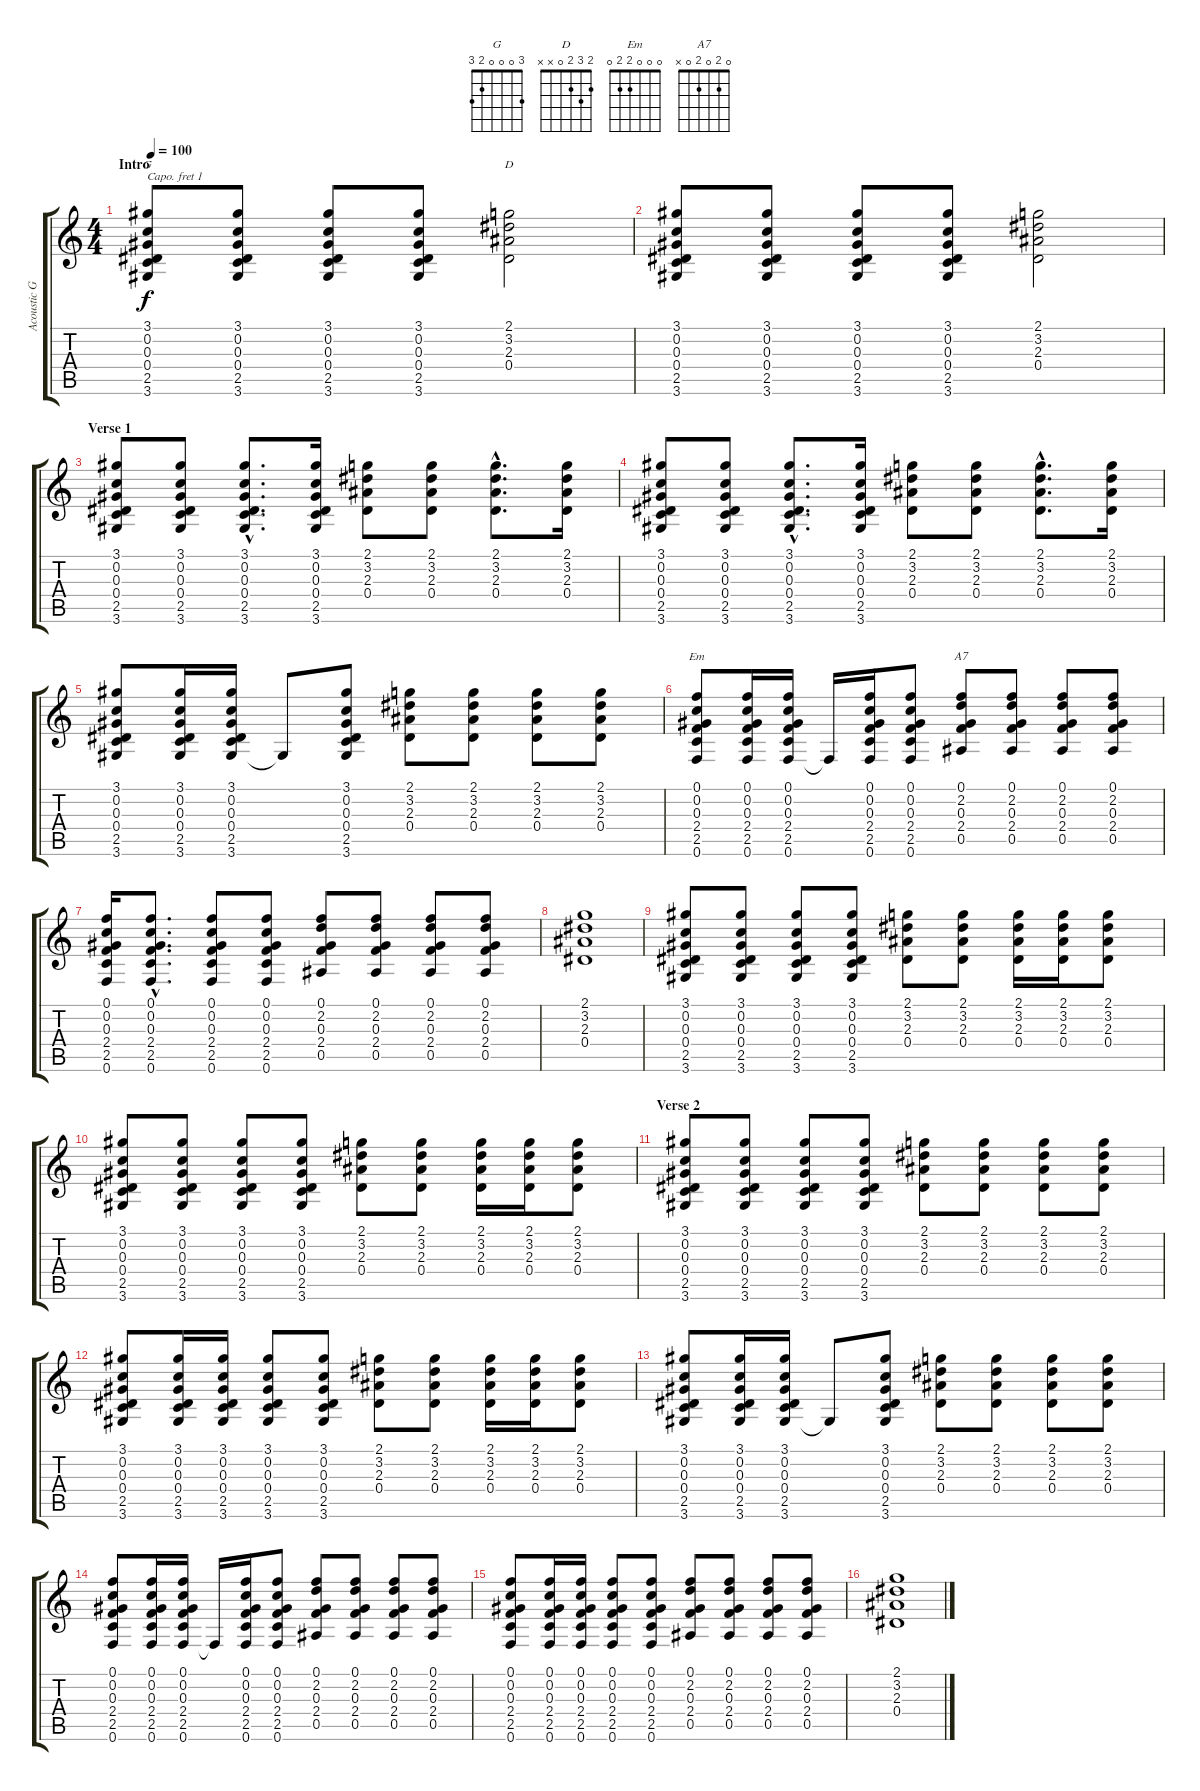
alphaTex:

\track ("Acoustic Guitar (capo 1)" "Acoustic G") {instrument acousticguitarsteel}
\staff {score tabs}
\capo 1
\tuning (E4 B3 G3 D3 A2 E2) {hide}
\chord ("G" 3 0 0 0 2 3)
\chord ("D" 2 3 2 0 x x)
\chord ("Em" 0 0 0 2 2 0)
\chord ("A7" 0 2 0 2 0 x)
\ts (4 4)
\section ("" "Intro")
\tempo 100
\clef g2
\ks c
(3.1 0.2 0.3 0.4 2.5 3.6).8{ch "G" dy f instrument acousticguitarsteel} (3.1 0.2 0.3 0.4 2.5 3.6).8 (3.1 0.2 0.3 0.4 2.5 3.6).8 (3.1 0.2 0.3 0.4 2.5 3.6).8 (2.1 3.2 2.3 0.4).2{ch "D"} |
(3.1 0.2 0.3 0.4 2.5 3.6).8 (3.1 0.2 0.3 0.4 2.5 3.6).8 (3.1 0.2 0.3 0.4 2.5 3.6).8 (3.1 0.2 0.3 0.4 2.5 3.6).8 (2.1 3.2 2.3 0.4).2 |
\section ("" "Verse 1")
(3.1 0.2 0.3 0.4 2.5 3.6).8 (3.1 0.2 0.3 0.4 2.5 3.6).8 (3.1{hac} 0.2{hac} 0.3{hac} 0.4{hac} 2.5{hac} 3.6{hac}).8{d} (3.1 0.2 0.3 0.4 2.5 3.6).16 (2.1 3.2 2.3 0.4).8 (2.1 3.2 2.3 0.4).8 (2.1{hac} 3.2{hac} 2.3{hac} 0.4{hac}).8{d} (2.1 3.2 2.3 0.4).16 |
(3.1 0.2 0.3 0.4 2.5 3.6).8 (3.1 0.2 0.3 0.4 2.5 3.6).8 (3.1{hac} 0.2{hac} 0.3{hac} 0.4{hac} 2.5{hac} 3.6{hac}).8{d} (3.1 0.2 0.3 0.4 2.5 3.6).16 (2.1 3.2 2.3 0.4).8 (2.1 3.2 2.3 0.4).8 (2.1{hac} 3.2{hac} 2.3{hac} 0.4{hac}).8{d} (2.1 3.2 2.3 0.4).16 |
(3.1 0.2 0.3 0.4 2.5 3.6).8 (3.1 0.2 0.3 0.4 2.5 3.6).16 (3.1 0.2 0.3 0.4 2.5 3.6).16 3.6{t}.8 (3.1 0.2 0.3 0.4 2.5 3.6).8 (2.1 3.2 2.3 0.4).8 (2.1 3.2 2.3 0.4).8 (2.1 3.2 2.3 0.4).8 (2.1 3.2 2.3 0.4).8 |
(0.1 0.2 0.3 2.4 2.5 0.6).8{ch "Em"} (0.1 0.2 0.3 2.4 2.5 0.6).16 (0.1 0.2 0.3 2.4 2.5 0.6).16 0.6{t}.16 (0.1 0.2 0.3 2.4 2.5 0.6).16 (0.1 0.2 0.3 2.4 2.5 0.6).8 (0.1 2.2 0.3 2.4 0.5).8{ch "A7"} (0.1 2.2 0.3 2.4 0.5).8 (0.1 2.2 0.3 2.4 0.5).8 (0.1 2.2 0.3 2.4 0.5).8 |
(0.1 0.2 0.3 2.4 2.5 0.6).16 (0.1{hac} 0.2{hac} 0.3{hac} 2.4{hac} 2.5{hac} 0.6{hac}).8{d} (0.1 0.2 0.3 2.4 2.5 0.6).8 (0.1 0.2 0.3 2.4 2.5 0.6).8 (0.1 2.2 0.3 2.4 0.5).8 (0.1 2.2 0.3 2.4 0.5).8 (0.1 2.2 0.3 2.4 0.5).8 (0.1 2.2 0.3 2.4 0.5).8 |
(2.1 3.2 2.3 0.4).1 |
(3.1 0.2 0.3 0.4 2.5 3.6).8 (3.1 0.2 0.3 0.4 2.5 3.6).8 (3.1 0.2 0.3 0.4 2.5 3.6).8 (3.1 0.2 0.3 0.4 2.5 3.6).8 (2.1 3.2 2.3 0.4).8 (2.1 3.2 2.3 0.4).8 (2.1 3.2 2.3 0.4).16 (2.1 3.2 2.3 0.4).16 (2.1 3.2 2.3 0.4).8 |
(3.1 0.2 0.3 0.4 2.5 3.6).8 (3.1 0.2 0.3 0.4 2.5 3.6).8 (3.1 0.2 0.3 0.4 2.5 3.6).8 (3.1 0.2 0.3 0.4 2.5 3.6).8 (2.1 3.2 2.3 0.4).8 (2.1 3.2 2.3 0.4).8 (2.1 3.2 2.3 0.4).16 (2.1 3.2 2.3 0.4).16 (2.1 3.2 2.3 0.4).8 |
\section ("" "Verse 2")
(3.1 0.2 0.3 0.4 2.5 3.6).8 (3.1 0.2 0.3 0.4 2.5 3.6).8 (3.1 0.2 0.3 0.4 2.5 3.6).8 (3.1 0.2 0.3 0.4 2.5 3.6).8 (2.1 3.2 2.3 0.4).8 (2.1 3.2 2.3 0.4).8 (2.1 3.2 2.3 0.4).8 (2.1 3.2 2.3 0.4).8 |
(3.1 0.2 0.3 0.4 2.5 3.6).8 (3.1 0.2 0.3 0.4 2.5 3.6).16 (3.1 0.2 0.3 0.4 2.5 3.6).16 (3.1 0.2 0.3 0.4 2.5 3.6).8 (3.1 0.2 0.3 0.4 2.5 3.6).8 (2.1 3.2 2.3 0.4).8 (2.1 3.2 2.3 0.4).8 (2.1 3.2 2.3 0.4).16 (2.1 3.2 2.3 0.4).16 (2.1 3.2 2.3 0.4).8 |
(3.1 0.2 0.3 0.4 2.5 3.6).8 (3.1 0.2 0.3 0.4 2.5 3.6).16 (3.1 0.2 0.3 0.4 2.5 3.6).16 3.6{t}.8 (3.1 0.2 0.3 0.4 2.5 3.6).8 (2.1 3.2 2.3 0.4).8 (2.1 3.2 2.3 0.4).8 (2.1 3.2 2.3 0.4).8 (2.1 3.2 2.3 0.4).8 |
(0.1 0.2 0.3 2.4 2.5 0.6).8 (0.1 0.2 0.3 2.4 2.5 0.6).16 (0.1 0.2 0.3 2.4 2.5 0.6).16 0.6{t}.16 (0.1 0.2 0.3 2.4 2.5 0.6).16 (0.1 0.2 0.3 2.4 2.5 0.6).8 (0.1 2.2 0.3 2.4 0.5).8 (0.1 2.2 0.3 2.4 0.5).8 (0.1 2.2 0.3 2.4 0.5).8 (0.1 2.2 0.3 2.4 0.5).8 |
(0.1 0.2 0.3 2.4 2.5 0.6).8 (0.1 0.2 0.3 2.4 2.5 0.6).16 (0.1 0.2 0.3 2.4 2.5 0.6).16 (0.1 0.2 0.3 2.4 2.5 0.6).8 (0.1 0.2 0.3 2.4 2.5 0.6).8 (0.1 2.2 0.3 2.4 0.5).8 (0.1 2.2 0.3 2.4 0.5).8 (0.1 2.2 0.3 2.4 0.5).8 (0.1 2.2 0.3 2.4 0.5).8 |
(2.1 3.2 2.3 0.4).1
